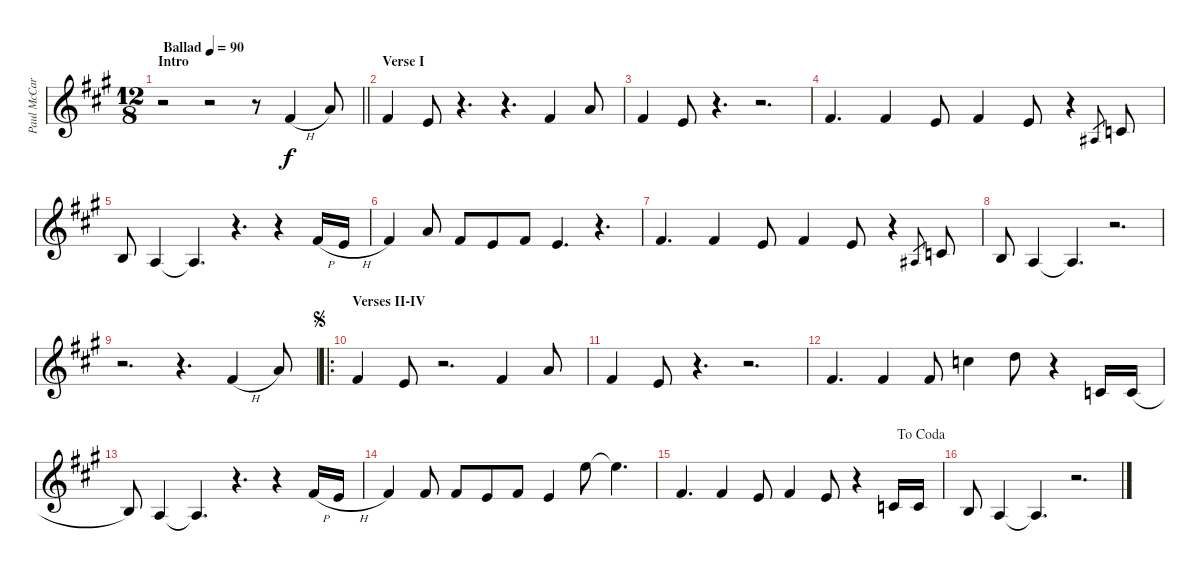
\track ("Paul McCartney's vocals" "Paul McCar") {instrument tenorsax}
\staff {score}
\tuning (E4 B3 G3 D3 A2 E2) {hide}
\ts (12 8)
\section ("" "Intro")
\tempo (90 "Ballad")
\clef g2
\barLineRight lightlight
\ks a
r.2{dy f instrument tenorsax} r.2 r.8 2.1{h}.4 5.1.8 |
\section ("" "Verse I")
2.1.4 0.1.8 r.4{d} r.4{d} 2.1.4 5.1.8 |
2.1.4 0.1.8 r.4{d} r.2{d} |
7.2.4{d} 2.1.4 0.1.8 2.1.4 0.1.8 r.4 3.3.8{gr} 5.3.8 |
0.2.8 2.3.4 2.3{t}.4{d} r.4{d} r.4 2.1{h}.16 0.1{h}.16 |
2.1.4 5.1.8 2.1.8 0.1.8 2.1.8 0.1.4{d} r.4{d} |
2.1.4{d} 2.1.4 0.1.8 2.1.4 0.1.8 r.4 3.3.8{gr} 5.3.8 |
0.2.8 2.3.4 2.3{t}.4{d} r.2{d} |
r.2{d} r.4{d} 2.1{h}.4 5.1.8 |
\ro
\section ("" "Verses II-IV")
\jump segno
2.1.4 0.1.8 r.2{d} 2.1.4 10.2.8 |
2.1.4 0.1.8 r.4{d} r.2{d} |
2.1.4{d} 2.1.4 2.1.8 8.1.4 10.1.8 r.4 1.2.16 1.2{h}.16 |
0.2.8 2.3.4 2.3{t}.4{d} r.4{d} r.4 2.1{h}.16 0.1{h}.16 |
2.1.4 2.1.8 2.1.8 0.1.8 2.1.8 0.1.4 12.1.8 12.1{t}.4{d} |
\jump dacoda
2.1.4{d} 2.1.4 0.1.8 2.1.4 0.1.8 r.4 1.2.16 5.3.16 |
0.2.8 2.3.4 2.3{t}.4{d} r.2{d}
